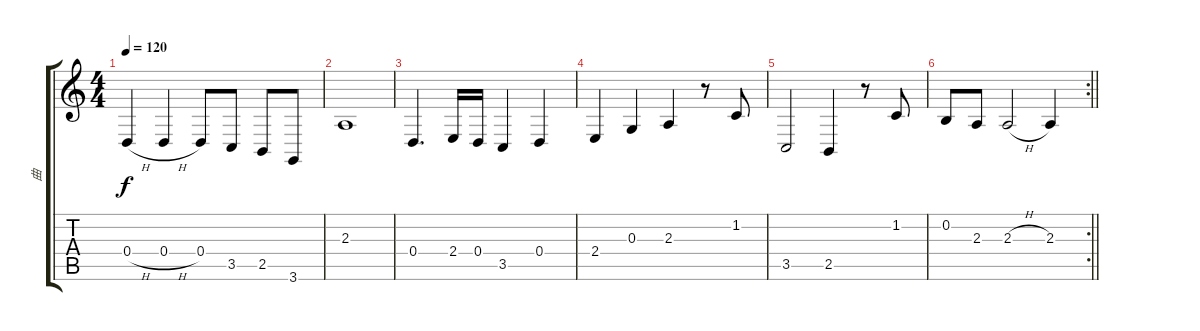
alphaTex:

\track ("曲" "曲") {instrument churchorgan}
\staff {score tabs}
\tuning (E4 B3 G3 D3 A2 E2) {hide}
\ts (4 4)
\tempo 120
\clef g2
\ks c
0.4{h}.4{dy f} 0.4{h}.4 0.4.8 3.5.8 2.5.8 3.6.8 |
2.3.1 |
0.4.4{d} 2.4.16 0.4.16 3.5.4 0.4.4 |
2.4.4 0.3.4 2.3.4 r.8 1.2.8 |
3.5.2 2.5.4 r.8 1.2.8 |
\rc 2
\barLineRight lightlight
0.2.8 2.3.8 2.3{h}.2 2.3.4
